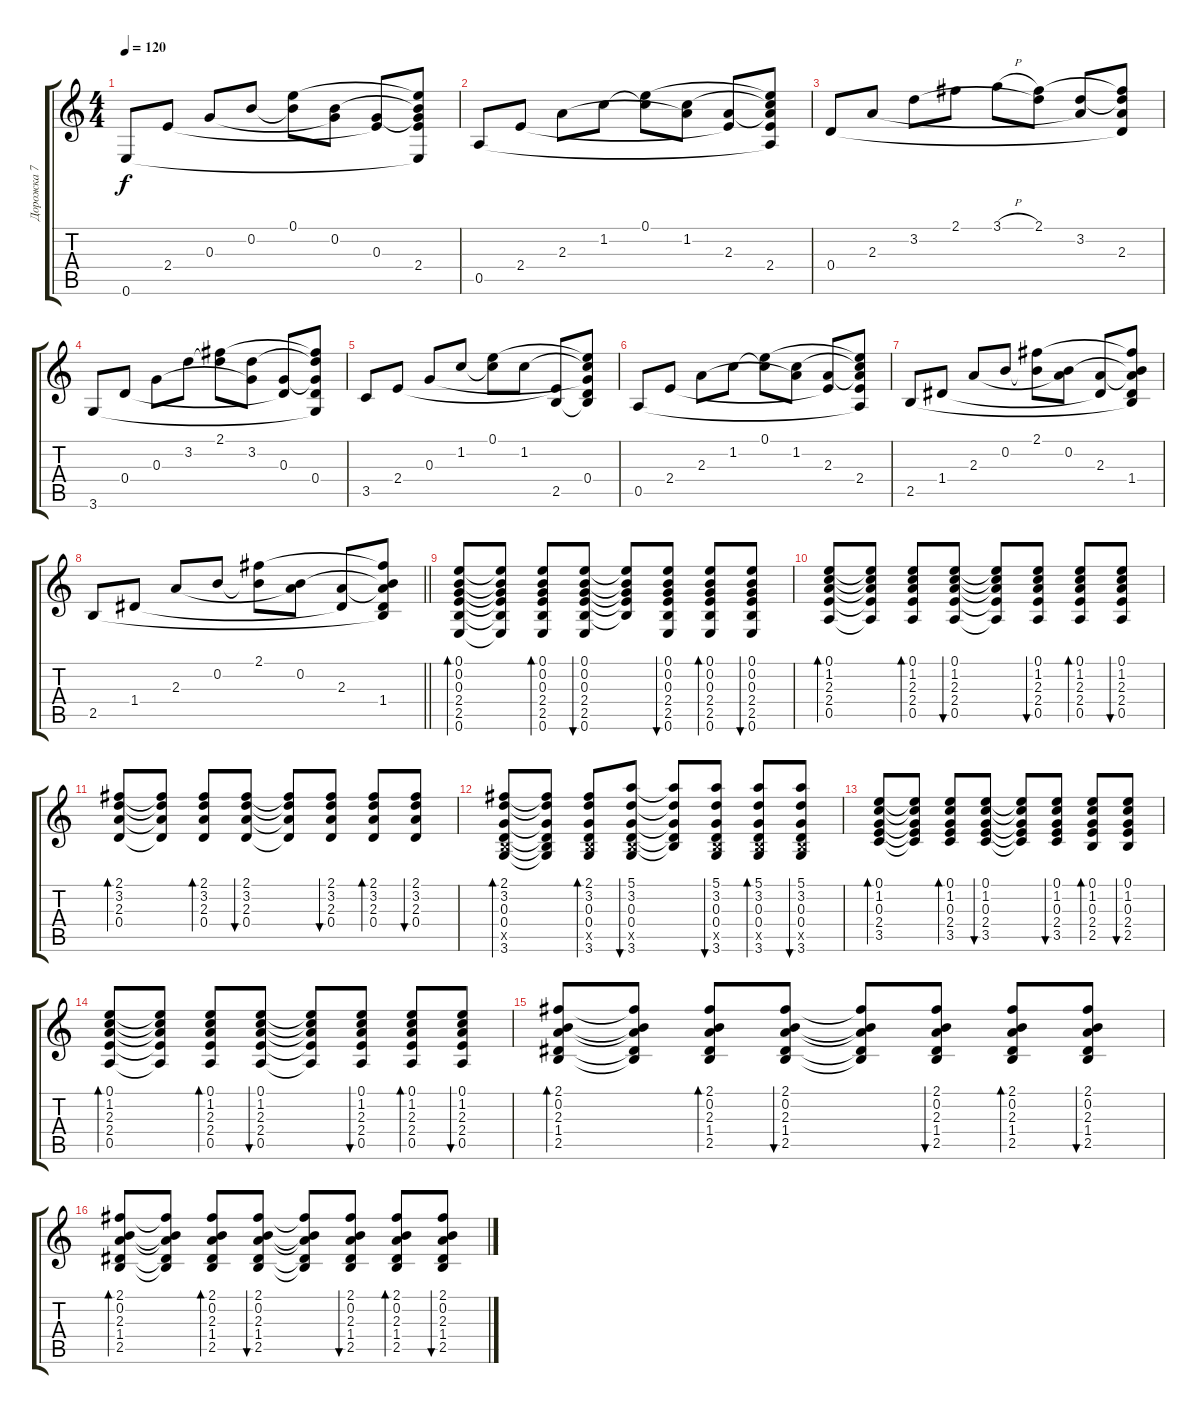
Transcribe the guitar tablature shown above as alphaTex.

\track ("Дорожка 7" "Дорожка 7") {instrument acousticguitarsteel}
\staff {score tabs}
\tuning (E4 B3 G3 D3 A2 E2) {hide}
\ts (4 4)
\tempo 120
\clef g2
\ks c
0.6.8{dy f} 2.4.8 0.3.8 0.2.8 (0.1 0.2{t}).8 (0.2 0.3{t}).8 (0.3 2.4{t}).8 (0.1{t} 0.2{t} 0.3{t} 2.4 0.6{t}).8 |
0.5.8 2.4.8 2.3.8 1.2.8 (0.1 1.2{t}).8 (1.2 2.3{t}).8 (2.3 2.4{t}).8 (0.1{t} 1.2{t} 2.3{t} 2.4 0.5{t}).8 |
0.4.8 2.3.8 3.2.8 2.1.8 3.1{h}.8 (2.1 3.2{t}).8 (3.2 2.3{t}).8 (2.1{t} 3.2{t} 2.3 0.4{t}).8 |
3.6.8 0.4.8 0.3.8 3.2.8 (2.1 3.2{t}).8 (3.2 0.3{t}).8 (0.3 0.4{t}).8 (2.1{t} 3.2{t} 0.3{t} 0.4 3.6{t}).8 |
3.5.8 2.4.8 0.3.8 1.2.8 (0.1 1.2{t}).8 1.2.8 (2.4{t} 2.5).8 (0.1{t} 1.2{t} 0.3{t} 0.4 2.5{t}).8 |
0.5.8 2.4.8 2.3.8 1.2.8 (0.1 1.2{t}).8 (1.2 2.3{t}).8 (2.3 2.4{t}).8 (0.1{t} 1.2{t} 2.3{t} 2.4 0.5{t}).8 |
2.5.8 1.4.8 2.3.8 0.2.8 (2.1 0.2{t}).8 (0.2 2.3{t}).8 (2.3 1.4{t}).8 (2.1{t} 0.2{t} 2.3{t} 1.4 2.5{t}).8 |
\barLineRight lightlight
2.5.8 1.4.8 2.3.8 0.2.8 (2.1 0.2{t}).8 (0.2 2.3{t}).8 (2.3 1.4{t}).8 (2.1{t} 0.2{t} 2.3{t} 1.4 2.5{t}).8 |
(0.1 0.2 0.3 2.4 2.5 0.6).8{bd 60} (0.1{t} 0.2{t} 0.3{t} 2.4{t} 2.5{t} 0.6{t}).8 (0.1 0.2 0.3 2.4 2.5 0.6).8{bd 60} (0.1 0.2 0.3 2.4 2.5 0.6).8{bu 60} (0.1{t} 0.2{t} 0.3{t} 2.4{t} 2.5{t}).8 (0.1 0.2 0.3 2.4 2.5 0.6).8{bu 60} (0.1 0.2 0.3 2.4 2.5 0.6).8{bd 60} (0.1 0.2 0.3 2.4 2.5 0.6).8{bu 60} |
(0.1 1.2 2.3 2.4 0.5).8{bd 60} (0.1{t} 1.2{t} 2.3{t} 2.4{t} 0.5{t}).8 (0.1 1.2 2.3 2.4 0.5).8{bd 60} (0.1 1.2 2.3 2.4 0.5).8{bu 60} (0.1{t} 1.2{t} 2.3{t} 2.4{t} 0.5{t}).8 (0.1 1.2 2.3 2.4 0.5).8{bu 60} (0.1 1.2 2.3 2.4 0.5).8{bd 60} (0.1 1.2 2.3 2.4 0.5).8{bu 60} |
(2.1 3.2 2.3 0.4).8{bd 60} (2.1{t} 3.2{t} 2.3{t} 0.4{t}).8 (2.1 3.2 2.3 0.4).8{bd 60} (2.1 3.2 2.3 0.4).8{bu 60} (2.1{t} 3.2{t} 2.3{t} 0.4{t}).8 (2.1 3.2 2.3 0.4).8{bu 60} (2.1 3.2 2.3 0.4).8{bd 60} (2.1 3.2 2.3 0.4).8{bu 60} |
(2.1 3.2 0.3 0.4 2.5{x} 3.6).8{bd 60} (2.1{t} 3.2{t} 0.3{t} 0.4{t} 2.5{t} 3.6{t}).8 (2.1 3.2 0.3 0.4 2.5{x} 3.6).8{bd 60} (5.1 3.2 0.3 0.4 2.5{x} 3.6).8{bu 60} (5.1{t} 3.2{t} 0.3{t} 0.4{t} 2.5{t}).8 (5.1 3.2 0.3 0.4 2.5{x} 3.6).8{bu 60} (5.1 3.2 0.3 0.4 2.5{x} 3.6).8{bd 60} (5.1 3.2 0.3 0.4 2.5{x} 3.6).8{bu 60} |
(0.1 1.2 0.3 2.4 3.5).8{bd 60} (0.1{t} 1.2{t} 0.3{t} 2.4{t} 3.5{t}).8 (0.1 1.2 0.3 2.4 3.5).8{bd 60} (0.1 1.2 0.3 2.4 3.5).8{bu 60} (0.1{t} 1.2{t} 0.3{t} 2.4{t} 3.5{t}).8 (0.1 1.2 0.3 2.4 3.5).8{bu 60} (0.1 1.2 0.3 2.4 2.5).8{bd 60} (0.1 1.2 0.3 2.4 2.5).8{bu 60} |
(0.1 1.2 2.3 2.4 0.5).8{bd 60} (0.1{t} 1.2{t} 2.3{t} 2.4{t} 0.5{t}).8 (0.1 1.2 2.3 2.4 0.5).8{bd 60} (0.1 1.2 2.3 2.4 0.5).8{bu 60} (0.1{t} 1.2{t} 2.3{t} 2.4{t} 0.5{t}).8 (0.1 1.2 2.3 2.4 0.5).8{bu 60} (0.1 1.2 2.3 2.4 0.5).8{bd 60} (0.1 1.2 2.3 2.4 0.5).8{bu 60} |
(2.1 0.2 2.3 1.4 2.5).8{bd 60} (2.1{t} 0.2{t} 2.3{t} 1.4{t} 2.5{t}).8 (2.1 0.2 2.3 1.4 2.5).8{bd 60} (2.1 0.2 2.3 1.4 2.5).8{bu 60} (2.1{t} 0.2{t} 2.3{t} 1.4{t} 2.5{t}).8 (2.1 0.2 2.3 1.4 2.5).8{bu 60} (2.1 0.2 2.3 1.4 2.5).8{bd 60} (2.1 0.2 2.3 1.4 2.5).8{bu 60} |
(2.1 0.2 2.3 1.4 2.5).8{bd 60} (2.1{t} 0.2{t} 2.3{t} 1.4{t} 2.5{t}).8 (2.1 0.2 2.3 1.4 2.5).8{bd 60} (2.1 0.2 2.3 1.4 2.5).8{bu 60} (2.1{t} 0.2{t} 2.3{t} 1.4{t} 2.5{t}).8 (2.1 0.2 2.3 1.4 2.5).8{bu 60} (2.1 0.2 2.3 1.4 2.5).8{bd 60} (2.1 0.2 2.3 1.4 2.5).8{bu 60}
